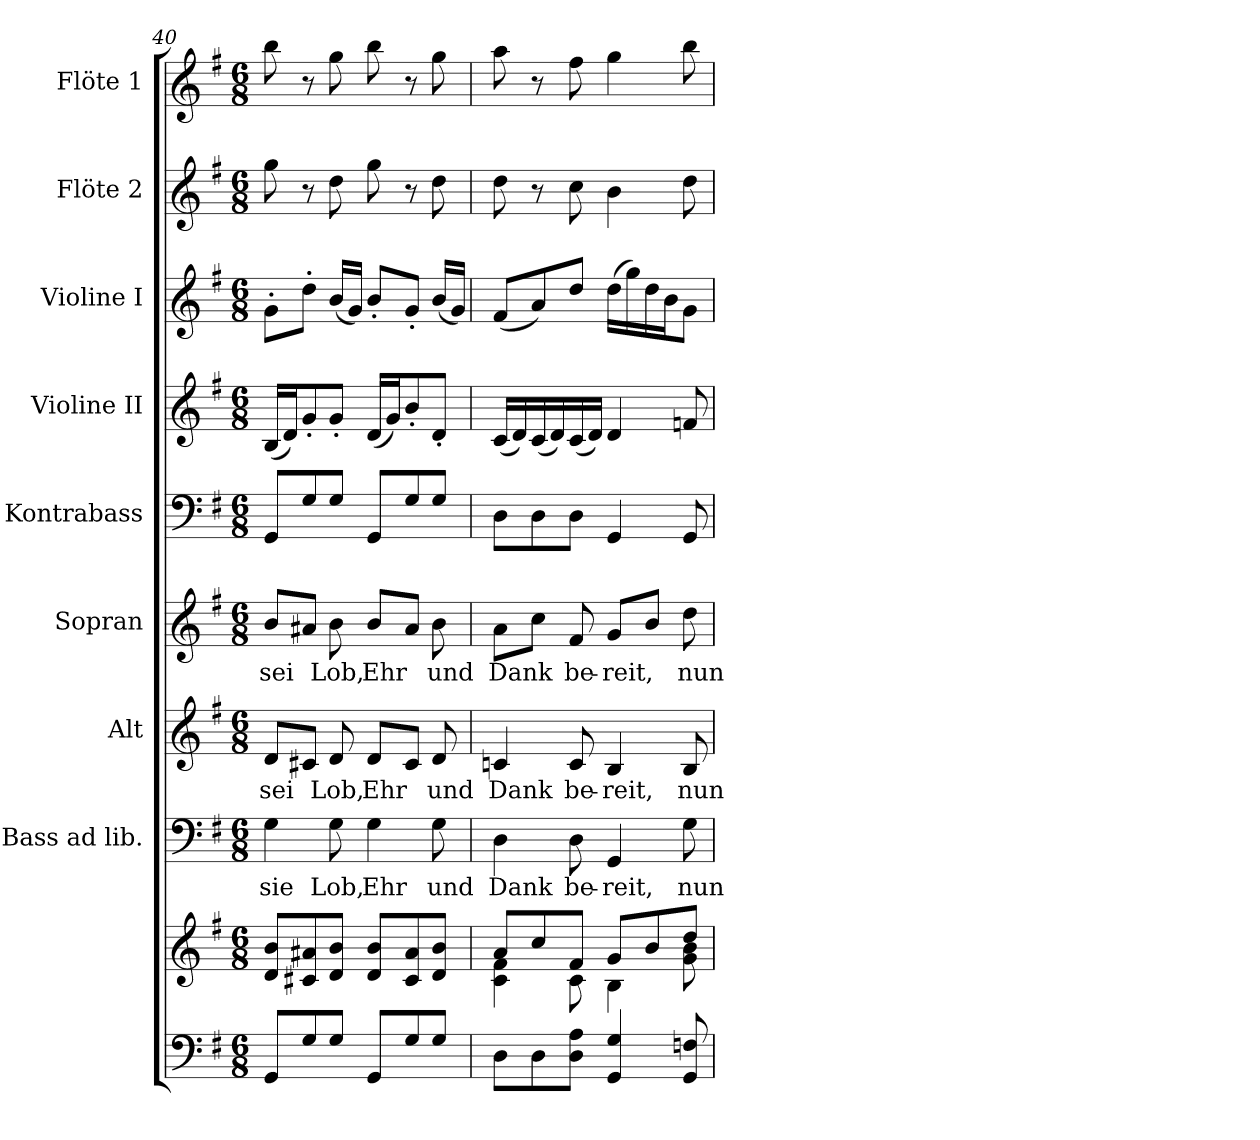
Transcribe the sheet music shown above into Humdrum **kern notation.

**kern	**kern	**kern	**text	**kern	**text	**kern	**text	**kern	**kern	**kern	**kern	**kern
*part9	*part9	*part8	*part8	*part7	*part7	*part6	*part6	*part5	*part4	*part3	*part2	*part1
*staff10	*staff9	*staff8	*staff8	*staff7	*staff7	*staff6	*staff6	*staff5	*staff4	*staff3	*staff2	*staff1
*	*	*I"Bass ad lib.	*	*I"Alt	*	*I"Sopran	*	*I"Kontrabass	*I"Violine II	*I"Violine I	*I"Flöte 2	*I"Flöte 1
*	*	*I'B.	*	*I'A.	*	*I'S.	*	*I'Kb.	*I'Vl. II	*I'Vl. I	*I'Fl. 2	*I'Fl. 1
*clefF4	*clefG2	*clefF4	*	*clefG2	*	*clefG2	*	*clefF4	*clefG2	*clefG2	*clefG2	*clefG2
*	*	*	*	*	*	*	*	*ITrd7c12	*	*	*	*
*k[f#]	*k[f#]	*k[f#]	*	*k[f#]	*	*k[f#]	*	*k[f#]	*k[f#]	*k[f#]	*k[f#]	*k[f#]
*G:	*G:	*G:	*	*G:	*	*G:	*	*G:	*G:	*G:	*G:	*G:
*M6/8	*M6/8	*M6/8	*	*M6/8	*	*M6/8	*	*M6/8	*M6/8	*M6/8	*M6/8	*M6/8
=40	=40	=40	=40	=40	=40	=40	=40	=40	=40	=40	=40	=40
!	!	!	!LO:LY:b	!	!LO:LY:b	!	!LO:LY:b	!	!	!	!	!
8GG/L	8d/ 8b/L	4G\	sie	8d/L	sei	8b/L	sei	8GGG/L	(<16B/LL	8g'>\L	8gg\	8bb\
.	.	.	.	.	.	.	.	.	16d/J)	.	.	.
8G/	8c#X/ 8a#X/	.	.	8c#X/J	.	8a#X/J	.	8GG/	8g'</	8dd'>\J	8r	8r
!	!	!	!LO:LY:b	!	!LO:LY:b	!	!LO:LY:b	!	!	!	!	!
8G/J	8d/ 8b/J	8G\	Lob,	8d/	Lob,	8b\	Lob,	8GG/J	8g'</J	(<16b/LL	8dd\	8gg\
.	.	.	.	.	.	.	.	.	.	16g/JJ)	.	.
!	!	!	!LO:LY:b	!	!LO:LY:b	!	!LO:LY:b	!	!	!	!	!
8GG/L	8d/ 8b/L	4G\	Ehr	8d/L	Ehr	8b/L	Ehr	8GGG/L	(<16d/LL	8b'</L	8gg\	8bb\
.	.	.	.	.	.	.	.	.	16g/J)	.	.	.
8G/	8c#/ 8a#/	.	.	8c#/J	.	8a#/J	.	8GG/	8b'</	8g'</J	8r	8r
!	!	!	!LO:LY:b	!	!LO:LY:b	!	!LO:LY:b	!	!	!	!	!
8G/J	8d/ 8b/J	8G\	und	8d/	und	8b\	und	8GG/J	8d'</J	(<16b/LL	8dd\	8gg\
.	.	.	.	.	.	.	.	.	.	16g/JJ)	.	.
=41	=41	=41	=41	=41	=41	=41	=41	=41	=41	=41	=41	=41
*	*^	*	*	*	*	*	*	*	*	*	*	*
!	!	!	!	!LO:LY:b	!	!LO:LY:b	!	!LO:LY:b	!	!	!	!	!
8D\L	8a/L	4c\ 4f#\	4D\	Dank	4cn/	Dank	8a\L	Dank	8DD\L	(<16c/LL	(<8f#/L	8dd\	8aa\
.	.	.	.	.	.	.	.	.	.	16d/)	.	.	.
8D\	8cc/	.	.	.	.	.	8cc\J	.	8DD\	(<16c/	8a/)	8r	8r
.	.	.	.	.	.	.	.	.	.	16d/)	.	.	.
!	!	!	!	!LO:LY:b	!	!LO:LY:b	!	!LO:LY:b	!	!	!	!	!
8D\ 8A\J	8f#/J	8c\	8D\	be-	8c/	be-	8f#/	be-	8DD\J	(<16c/	8dd/J	8cc\	8ff#\
.	.	.	.	.	.	.	.	.	.	16d/JJ)	.	.	.
!	!	!	!	!LO:LY:b	!	!LO:LY:b	!	!LO:LY:b	!	!	!	!	!
4GG/ 4G/	8g/L	4B\	4GG/	-reit,	4B/	-reit,	8g/L	-reit,	4GGG/	4d/	(>16dd\LL	4b\	4gg\
.	.	.	.	.	.	.	.	.	.	.	16gg\)	.	.
.	8b/	.	.	.	.	.	8b/J	.	.	.	16dd\	.	.
.	.	.	.	.	.	.	.	.	.	.	16b\J	.	.
!	!	!	!	!LO:LY:b	!	!LO:LY:b	!	!LO:LY:b	!	!	!	!	!
8GG/ 8Fn/	8dd/J	8g\ 8b\	8G\	nun	8B/	nun	8dd\	nun	8GGG/	8fn/	8g\J	8dd\	8bb\
*	*v	*v	*	*	*	*	*	*	*	*	*	*	*
=	=	=	=	=	=	=	=	=	=	=	=	=
*-	*-	*-	*-	*-	*-	*-	*-	*-	*-	*-	*-	*-
